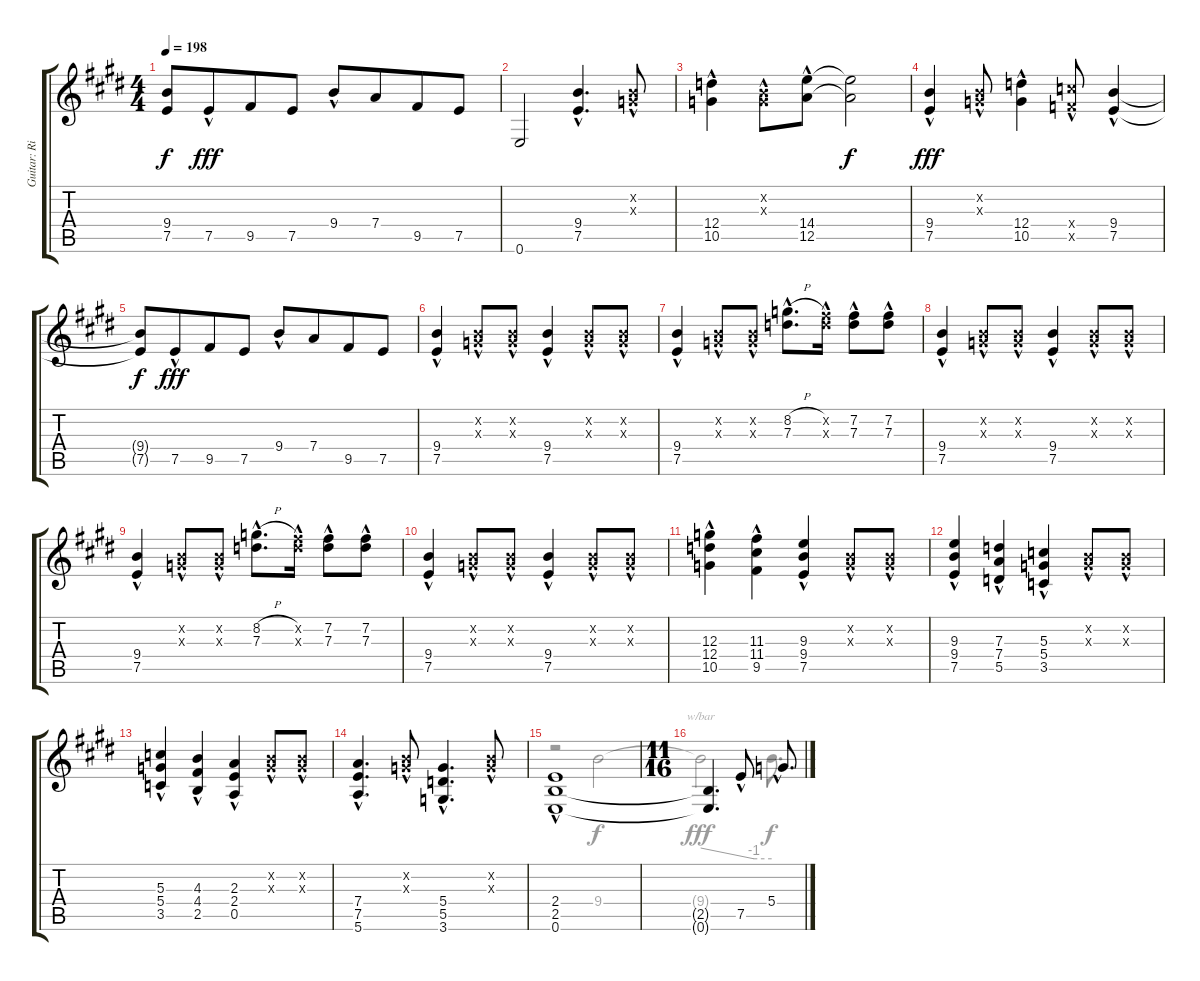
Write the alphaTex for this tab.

\track ("Guitar: Rik" "Guitar: Ri") {instrument overdrivenguitar}
\staff {score tabs}
\tuning (E4 B3 G3 D3 A2 E2) {hide}
\voice
\ts (4 4)
\tempo 198
\clef g2
\ks e
(9.4{t} 7.5{t}).8{dy f} 7.5{hac}.8{dy fff beam merge} 9.5.8 7.5.8 9.4{hac}.8{beam merge} 7.4.8{beam merge} 9.5.8{beam merge} 7.5.8 |
0.6.2 (9.4{hac} 7.5{hac}).4{d} (0.2{hac x} 0.3{hac x}).8 |
(12.4{hac} 10.5{hac}).4 (0.2{hac x} 0.3{hac x}).8 (14.4{hac} 12.5{hac}).8 (14.4{t} 12.5{t}).2{dy f} |
(9.4{hac} 7.5{hac}).4{dy fff} (0.2{hac x} 0.3{hac x}).8 (12.4{hac} 10.5{hac}).4 (10.4{hac x} 8.5{hac x}).8 (9.4{hac} 7.5{hac}).4 |
(9.4{t} 7.5{t}).8{dy f} 7.5{hac}.8{dy fff beam merge} 9.5.8 7.5.8 9.4{hac}.8{beam merge} 7.4.8{beam merge} 9.5.8{beam merge} 7.5.8 |
(9.4{hac} 7.5{hac}).4 (0.2{hac x} 0.3{hac x}).8 (0.2{hac x} 0.3{hac x}).8 (9.4{hac} 7.5{hac}).4 (0.2{hac x} 0.3{hac x}).8 (0.2{hac x} 0.3{hac x}).8 |
(9.4{hac} 7.5{hac}).4 (0.2{hac x} 0.3{hac x}).8 (0.2{hac x} 0.3{hac x}).8 (8.2{h hac} 7.3{hac}).8{d} (7.2{hac x} 7.3{hac x}).16 (7.2{hac} 7.3{hac}).8 (7.2{hac} 7.3{hac}).8 |
(9.4{hac} 7.5{hac}).4 (0.2{hac x} 0.3{hac x}).8 (0.2{hac x} 0.3{hac x}).8 (9.4{hac} 7.5{hac}).4 (0.2{hac x} 0.3{hac x}).8 (0.2{hac x} 0.3{hac x}).8 |
(9.4{hac} 7.5{hac}).4 (0.2{hac x} 0.3{hac x}).8 (0.2{hac x} 0.3{hac x}).8 (8.2{h hac} 7.3{hac}).8{d} (7.2{hac x} 7.3{hac x}).16 (7.2{hac} 7.3{hac}).8 (7.2{hac} 7.3{hac}).8 |
(9.4{hac} 7.5{hac}).4 (0.2{hac x} 0.3{hac x}).8 (0.2{hac x} 0.3{hac x}).8 (9.4{hac} 7.5{hac}).4 (0.2{hac x} 0.3{hac x}).8 (0.2{hac x} 0.3{hac x}).8 |
(12.3{hac} 12.4{hac} 10.5{hac}).4 (11.3{hac} 11.4{hac} 9.5{hac}).4 (9.3{hac} 9.4{hac} 7.5{hac}).4 (0.2{hac x} 0.3{hac x}).8 (0.2{hac x} 0.3{hac x}).8 |
(9.3{hac} 9.4{hac} 7.5{hac}).4 (7.3{hac} 7.4{hac} 5.5{hac}).4 (5.3{hac} 5.4{hac} 3.5{hac}).4 (0.2{hac x} 0.3{hac x}).8 (0.2{hac x} 0.3{hac x}).8 |
(5.3{hac} 5.4{hac} 3.5{hac}).4 (4.3{hac} 4.4{hac} 2.5{hac}).4 (2.3{hac} 2.4{hac} 0.5{hac}).4 (0.2{hac x} 0.3{hac x}).8 (0.2{hac x} 0.3{hac x}).8 |
(7.4{hac} 7.5{hac} 5.6{hac}).4{d} (0.2{hac x} 0.3{hac x}).8 (5.4{hac} 5.5{hac} 3.6{hac}).4{d} (0.2{hac x} 0.3{hac x}).8 |
(2.4{hac} 2.5{hac} 0.6{hac}).1 |
\ts (11 16)
(2.5{t} 0.6{t}).4{d} 7.5{hac}.8 5.4{hac}.8{d}
\voice
\clef g2
\ottava regular
\simile none
\ks e
|
|
|
|
|
|
|
|
|
|
|
|
|
|
r.2 9.4.2{dy f} |
9.4{t}.2{tbe (custom default 0 0 45 -4 60 -4) dy fff} 9.4{t}.8{d dy f}
